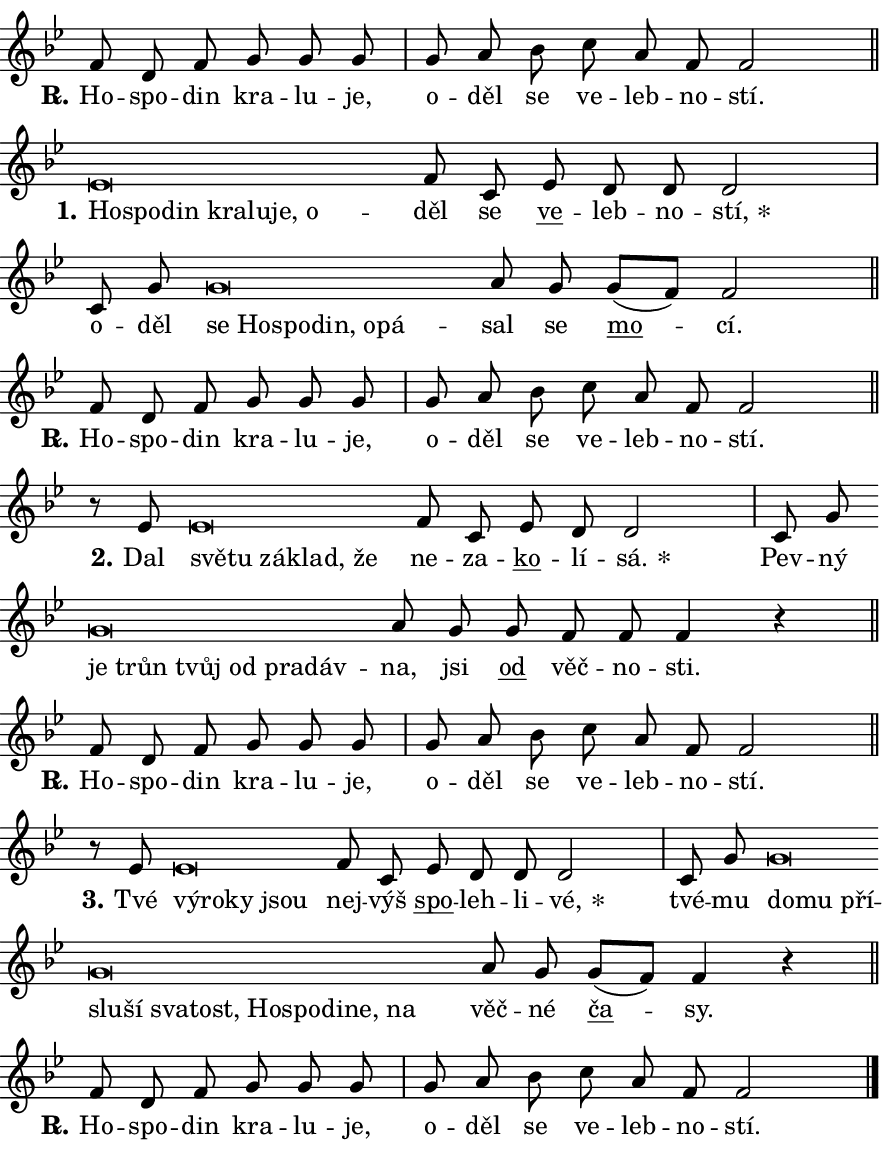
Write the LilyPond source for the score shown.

\version "2.24.0"
\header { tagline = "" }
\paper {
  indent = 0\cm
  top-margin = 0\cm
  right-margin = 0.13\cm % to fit lyric hyphens
  bottom-margin = 0\cm
  left-margin = 0\cm
  paper-width = 15\cm
  page-breaking = #ly:one-page-breaking
  system-system-spacing.basic-distance = #11
  score-system-spacing.basic-distance = #11
  ragged-last = ##f
}


%% Author: Thomas Morley
%% https://lists.gnu.org/archive/html/lilypond-user/2020-05/msg00002.html
#(define (line-position grob)
"Returns position of @var[grob} in current system:
   @code{'start}, if at first time-step
   @code{'end}, if at last time-step
   @code{'middle} otherwise
"
  (let* ((col (ly:item-get-column grob))
         (ln (ly:grob-object col 'left-neighbor))
         (rn (ly:grob-object col 'right-neighbor))
         (col-to-check-left (if (ly:grob? ln) ln col))
         (col-to-check-right (if (ly:grob? rn) rn col))
         (break-dir-left
           (and
             (ly:grob-property col-to-check-left 'non-musical #f)
             (ly:item-break-dir col-to-check-left)))
         (break-dir-right
           (and
             (ly:grob-property col-to-check-right 'non-musical #f)
             (ly:item-break-dir col-to-check-right))))
        (cond ((eqv? 1 break-dir-left) 'start)
              ((eqv? -1 break-dir-right) 'end)
              (else 'middle))))

#(define (tranparent-at-line-position vctor)
  (lambda (grob)
  "Relying on @code{line-position} select the relevant enry from @var{vctor}.
Used to determine transparency,"
    (case (line-position grob)
      ((end) (not (vector-ref vctor 0)))
      ((middle) (not (vector-ref vctor 1)))
      ((start) (not (vector-ref vctor 2))))))

noteHeadBreakVisibility =
#(define-music-function (break-visibility)(vector?)
"Makes @code{NoteHead}s transparent relying on @var{break-visibility}"
#{
  \override NoteHead.transparent =
    #(tranparent-at-line-position break-visibility)
#})

#(define delete-ledgers-for-transparent-note-heads
  (lambda (grob)
    "Reads whether a @code{NoteHead} is transparent.
If so this @code{NoteHead} is removed from @code{'note-heads} from
@var{grob}, which is supposed to be @code{LedgerLineSpanner}.
As a result ledgers are not printed for this @code{NoteHead}"
    (let* ((nhds-array (ly:grob-object grob 'note-heads))
           (nhds-list
             (if (ly:grob-array? nhds-array)
                 (ly:grob-array->list nhds-array)
                 '()))
           ;; Relies on the transparent-property being done before
           ;; Staff.LedgerLineSpanner.after-line-breaking is executed.
           ;; This is fragile ...
           (to-keep
             (remove
               (lambda (nhd)
                 (ly:grob-property nhd 'transparent #f))
               nhds-list)))
      ;; TODO find a better method to iterate over grob-arrays, similiar
      ;; to filter/remove etc for lists
      ;; For now rebuilt from scratch
      (set! (ly:grob-object grob 'note-heads)  '())
      (for-each
        (lambda (nhd)
          (ly:pointer-group-interface::add-grob grob 'note-heads nhd))
        to-keep))))

squashNotes = {
  \override NoteHead.X-extent = #'(-0.2 . 0.2)
  \override NoteHead.Y-extent = #'(-0.75 . 0)
  \override NoteHead.stencil =
    #(lambda (grob)
       (let ((pos (ly:grob-property grob 'staff-position)))
         (begin
           (if (< pos -7) (display "ERROR: Lower brevis then expected\n") (display ""))
           (if (<= pos -6) ly:text-interface::print ly:note-head::print))))
}
unSquashNotes = {
  \revert NoteHead.X-extent
  \revert NoteHead.Y-extent
  \revert NoteHead.stencil
}

hideNotes = \noteHeadBreakVisibility #begin-of-line-visible
unHideNotes = \noteHeadBreakVisibility #all-visible

% work-around for resetting accidentals
% https://lilypond.org/doc/v2.23/Documentation/notation/displaying-rhythms#unmetered-music
cadenzaMeasure = {
  \cadenzaOff
  \partial 1024 s1024
  \cadenzaOn
}

#(define-markup-command (accent layout props text) (markup?)
  "Underline accented syllable"
  (interpret-markup layout props
    #{\markup \override #'(offset . 4.3) \underline { #text }#}))

responsum = \markup \concat {
  "R" \hspace #-1.05 \path #0.1 #'((moveto 0 0.07) (lineto 0.9 0.8)) \hspace #0.05 "."
}

spaceSize = #0.6828661417322834 % exact space size for TeX Gyre Schola

\layout {
  \context {
    \Staff
    \remove "Time_signature_engraver"
    \override LedgerLineSpanner.after-line-breaking = #delete-ledgers-for-transparent-note-heads
  }
  \context {
    \Lyrics {
      \override LyricSpace.minimum-distance = \spaceSize
      \override LyricText.font-name = #"TeX Gyre Schola"
      \override LyricText.font-size = 1
      \override StanzaNumber.font-name = #"TeX Gyre Schola Bold"
      \override StanzaNumber.font-size = 1
    }
  }
  \context {
    \Score 
    \override NoteHead.text =
      #(lambda (grob) 
        (let ((pos (ly:grob-property grob 'staff-position)))
          #{\markup {
            \combine
              \halign #-0.55 \raise #(if (= pos -6) 0 0.5) \override #'(thickness . 2) \draw-line #'(3.2 . 0)
              \musicglyph "noteheads.sM1"
          }#}))
  }
}

% magnetic-lyrics.ily
%
%   written by
%     Jean Abou Samra <jean@abou-samra.fr>
%     Werner Lemberg <wl@gnu.org>
%
%   adapted by
%     Jiri Hon <jiri.hon@gmail.com>
%
% Version 2022-Apr-15

% https://www.mail-archive.com/lilypond-user@gnu.org/msg149350.html

#(define (Left_hyphen_pointer_engraver context)
   "Collect syllable-hyphen-syllable occurrences in lyrics and store
them in properties.  This engraver only looks to the left.  For
example, if the lyrics input is @code{foo -- bar}, it does the
following.

@itemize @bullet
@item
Set the @code{text} property of the @code{LyricHyphen} grob between
@q{foo} and @q{bar} to @code{foo}.

@item
Set the @code{left-hyphen} property of the @code{LyricText} grob with
text @q{foo} to the @code{LyricHyphen} grob between @q{foo} and
@q{bar}.
@end itemize

Use this auxiliary engraver in combination with the
@code{lyric-@/text::@/apply-@/magnetic-@/offset!} hook."
   (let ((hyphen #f)
         (text #f))
     (make-engraver
      (acknowledgers
       ((lyric-syllable-interface engraver grob source-engraver)
        (set! text grob)))
      (end-acknowledgers
       ((lyric-hyphen-interface engraver grob source-engraver)
        ;(when (not (grob::has-interface grob 'lyric-space-interface))
          (set! hyphen grob)));)
      ((stop-translation-timestep engraver)
       (when (and text hyphen)
         (ly:grob-set-object! text 'left-hyphen hyphen))
       (set! text #f)
       (set! hyphen #f)))))

#(define (lyric-text::apply-magnetic-offset! grob)
   "If the space between two syllables is less than the value in
property @code{LyricText@/.details@/.squash-threshold}, move the right
syllable to the left so that it gets concatenated with the left
syllable.

Use this function as a hook for
@code{LyricText@/.after-@/line-@/breaking} if the
@code{Left_@/hyphen_@/pointer_@/engraver} is active."
   (let ((hyphen (ly:grob-object grob 'left-hyphen #f)))
     (when hyphen
       (let ((left-text (ly:spanner-bound hyphen LEFT)))
         (when (grob::has-interface left-text 'lyric-syllable-interface)
           (let* ((common (ly:grob-common-refpoint grob left-text X))
                  (this-x-ext (ly:grob-extent grob common X))
                  (left-x-ext
                   (begin
                     ;; Trigger magnetism for left-text.
                     (ly:grob-property left-text 'after-line-breaking)
                     (ly:grob-extent left-text common X)))
                  ;; `delta` is the gap width between two syllables.
                  (delta (- (interval-start this-x-ext)
                            (interval-end left-x-ext)))
                  (details (ly:grob-property grob 'details))
                  (threshold (assoc-get 'squash-threshold details 0.2)))
             (when (< delta threshold)
               (let* (;; We have to manipulate the input text so that
                      ;; ligatures crossing syllable boundaries are not
                      ;; disabled.  For languages based on the Latin
                      ;; script this is essentially a beautification.
                      ;; However, for non-Western scripts it can be a
                      ;; necessity.
                      (lt (ly:grob-property left-text 'text))
                      (rt (ly:grob-property grob 'text))
                      (is-space (grob::has-interface hyphen 'lyric-space-interface))
                      (space (if is-space " " ""))
                      (extra-delta (if is-space spaceSize 0))
                      ;; Append new syllable.
                      (ltrt-space (if (and (string? lt) (string? rt))
                                (string-append lt space rt)
                                (make-concat-markup (list lt space rt))))
                      ;; Right-align `ltrt` to the right side.
                      (ltrt-space-markup (grob-interpret-markup
                               grob
                               (make-translate-markup
                                (cons (interval-length this-x-ext) 0)
                                (make-right-align-markup ltrt-space)))))
                 (begin
                   ;; Don't print `left-text`.
                   (ly:grob-set-property! left-text 'stencil #f)
                   ;; Set text and stencil (which holds all collected
                   ;; syllables so far) and shift it to the left.
                   (ly:grob-set-property! grob 'text ltrt-space)
                   (ly:grob-set-property! grob 'stencil ltrt-space-markup)
                   (ly:grob-translate-axis! grob (- (- delta extra-delta)) X))))))))))


#(define (lyric-hyphen::displace-bounds-first grob)
   ;; Make very sure this callback isn't triggered too early.
   (let ((left (ly:spanner-bound grob LEFT))
         (right (ly:spanner-bound grob RIGHT)))
     (ly:grob-property left 'after-line-breaking)
     (ly:grob-property right 'after-line-breaking)
     (ly:lyric-hyphen::print grob)))

squashThreshold = #0.4

\layout {
  \context {
    \Lyrics
    \consists #Left_hyphen_pointer_engraver
    \override LyricText.after-line-breaking =
      #lyric-text::apply-magnetic-offset!
    \override LyricHyphen.stencil = #lyric-hyphen::displace-bounds-first
    \override LyricText.details.squash-threshold = \squashThreshold
    \override LyricHyphen.minimum-distance = 0
    \override LyricHyphen.minimum-length = \squashThreshold
  }
}

squashText = \override LyricText.details.squash-threshold = 9999
unSquashText = \override LyricText.details.squash-threshold = \squashThreshold

leftText = \override LyricText.self-alignment-X = #LEFT
unLeftText = \revert LyricText.self-alignment-X

starOffset = #(lambda (grob) 
                (let ((x_offset (ly:self-alignment-interface::aligned-on-x-parent grob)))
                  (if (= x_offset 0) 0 (+ x_offset 1.2))))

star = #(define-music-function (syllable)(string?)
"Append star separator at the end of a syllable"
#{
  \once \override LyricText.X-offset = #starOffset
  \lyricmode { \markup {
    #syllable
    \override #'((font-name . "TeX Gyre Schola Bold")) \hspace #0.2 \lower #0.65 \larger "*"
  } }
#})

starAccent = #(define-music-function (syllable)(string?)
"Append star separator at the end of a syllable and make accent"
#{
  \once \override LyricText.X-offset = #starOffset
  \lyricmode { \markup {
    \accent #syllable
    \override #'((font-name . "TeX Gyre Schola Bold")) \hspace #0.2 \lower #0.65 \larger "*"
  } }
#})

breath = #(define-music-function (syllable)(string?)
"Append breathing indicator at the end of a syllable"
#{
  \lyricmode { \markup { #syllable "+" } }
#})

optionalBreath = #(define-music-function (syllable)(string?)
"Append optional breathing indicator at the end of a syllable"
#{
  \lyricmode { \markup { #syllable "(+)" } }
#})


\score {
    <<
        \new Voice = "melody" { \cadenzaOn \key bes \major \relative { f'8 d f g g g \cadenzaMeasure \bar "|" g a bes \bar "" c a f f2 \cadenzaMeasure \bar "||" \break } }
        \new Lyrics \lyricsto "melody" { \lyricmode { \set stanza = \responsum
Ho -- spo -- din kra -- lu -- je, o -- děl se ve -- leb -- no -- stí. } }
    >>
    \layout {}
}

\score {
    <<
        \new Voice = "melody" { \cadenzaOn \key bes \major \relative { \squashNotes es'\breve*1/16 \hideNotes \breve*1/16 \bar "" \breve*1/16 \bar "" \breve*1/16 \bar "" \breve*1/16 \bar "" \breve*1/16 \breve*1/16 \bar "" \unHideNotes \unSquashNotes f8 c \bar "" es d d d2 \cadenzaMeasure \bar "|" c8 g' \bar "" \squashNotes g\breve*1/16 \hideNotes \breve*1/16 \bar "" \breve*1/16 \bar "" \breve*1/16 \bar "" \breve*1/16 \breve*1/16 \bar "" \unHideNotes \unSquashNotes a8 g \bar "" g[( f)] f2 \cadenzaMeasure \bar "||" \break } }
        \new Lyrics \lyricsto "melody" { \lyricmode { \set stanza = "1."
\leftText Ho -- \squashText spo -- din kra -- lu -- je, o -- \unLeftText \unSquashText děl se \markup \accent ve -- leb -- no -- \star stí, o -- děl \leftText se \squashText Ho -- spo -- din, o -- pá -- \unLeftText \unSquashText sal se \markup \accent mo -- cí. } }
    >>
    \layout {}
}

\score {
    <<
        \new Voice = "melody" { \cadenzaOn \key bes \major \relative { f'8 d f g g g \cadenzaMeasure \bar "|" g a bes \bar "" c a f f2 \cadenzaMeasure \bar "||" \break } }
        \new Lyrics \lyricsto "melody" { \lyricmode { \set stanza = \responsum
Ho -- spo -- din kra -- lu -- je, o -- děl se ve -- leb -- no -- stí. } }
    >>
    \layout {}
}

\score {
    <<
        \new Voice = "melody" { \cadenzaOn \key bes \major \relative { r8 es'8 \squashNotes es\breve*1/16 \hideNotes \breve*1/16 \bar "" \breve*1/16 \bar "" \breve*1/16 \breve*1/16 \bar "" \unHideNotes \unSquashNotes f8 c \bar "" es d d2 \cadenzaMeasure \bar "|" c8 g' \bar "" \squashNotes g\breve*1/16 \hideNotes \breve*1/16 \bar "" \breve*1/16 \bar "" \breve*1/16 \bar "" \breve*1/16 \breve*1/16 \bar "" \unHideNotes \unSquashNotes a8 g \bar "" g f f f4 r \cadenzaMeasure \bar "||" \break } }
        \new Lyrics \lyricsto "melody" { \lyricmode { \set stanza = "2."
Dal \leftText svě -- \squashText tu zá -- klad, že \unLeftText \unSquashText ne -- za -- \markup \accent ko -- lí -- \star sá. Pev -- ný \leftText je \squashText trůn tvůj od pra -- dáv -- \unLeftText \unSquashText na, jsi \markup \accent od věč -- no -- sti. } }
    >>
    \layout {}
}

\score {
    <<
        \new Voice = "melody" { \cadenzaOn \key bes \major \relative { f'8 d f g g g \cadenzaMeasure \bar "|" g a bes \bar "" c a f f2 \cadenzaMeasure \bar "||" \break } }
        \new Lyrics \lyricsto "melody" { \lyricmode { \set stanza = \responsum
Ho -- spo -- din kra -- lu -- je, o -- děl se ve -- leb -- no -- stí. } }
    >>
    \layout {}
}

\score {
    <<
        \new Voice = "melody" { \cadenzaOn \key bes \major \relative { r8 es'8 \squashNotes es\breve*1/16 \hideNotes \breve*1/16 \bar "" \breve*1/16 \breve*1/16 \bar "" \unHideNotes \unSquashNotes f8 c \bar "" es d d d2 \cadenzaMeasure \bar "|" c8 g' \bar "" \squashNotes g\breve*1/16 \hideNotes \breve*1/16 \bar "" \breve*1/16 \bar "" \breve*1/16 \bar "" \breve*1/16 \bar "" \breve*1/16 \bar "" \breve*1/16 \bar "" \breve*1/16 \bar "" \breve*1/16 \bar "" \breve*1/16 \bar "" \breve*1/16 \breve*1/16 \bar "" \unHideNotes \unSquashNotes a8 g \bar "" g[( f)] f4 r \cadenzaMeasure \bar "||" \break } }
        \new Lyrics \lyricsto "melody" { \lyricmode { \set stanza = "3."
Tvé \leftText vý -- \squashText ro -- ky jsou \unLeftText \unSquashText nej -- výš \markup \accent spo -- leh -- li -- \star vé, tvé -- mu \leftText do -- \squashText mu pří -- slu -- ší sva -- tost, Ho -- spo -- di -- ne, na \unLeftText \unSquashText věč -- né \markup \accent ča -- sy. } }
    >>
    \layout {}
}

\score {
    <<
        \new Voice = "melody" { \cadenzaOn \key bes \major \relative { f'8 d f g g g \cadenzaMeasure \bar "|" g a bes \bar "" c a f f2 \cadenzaMeasure \bar "||" \break } \bar "|." }
        \new Lyrics \lyricsto "melody" { \lyricmode { \set stanza = \responsum
Ho -- spo -- din kra -- lu -- je, o -- děl se ve -- leb -- no -- stí. } }
    >>
    \layout {}
}
